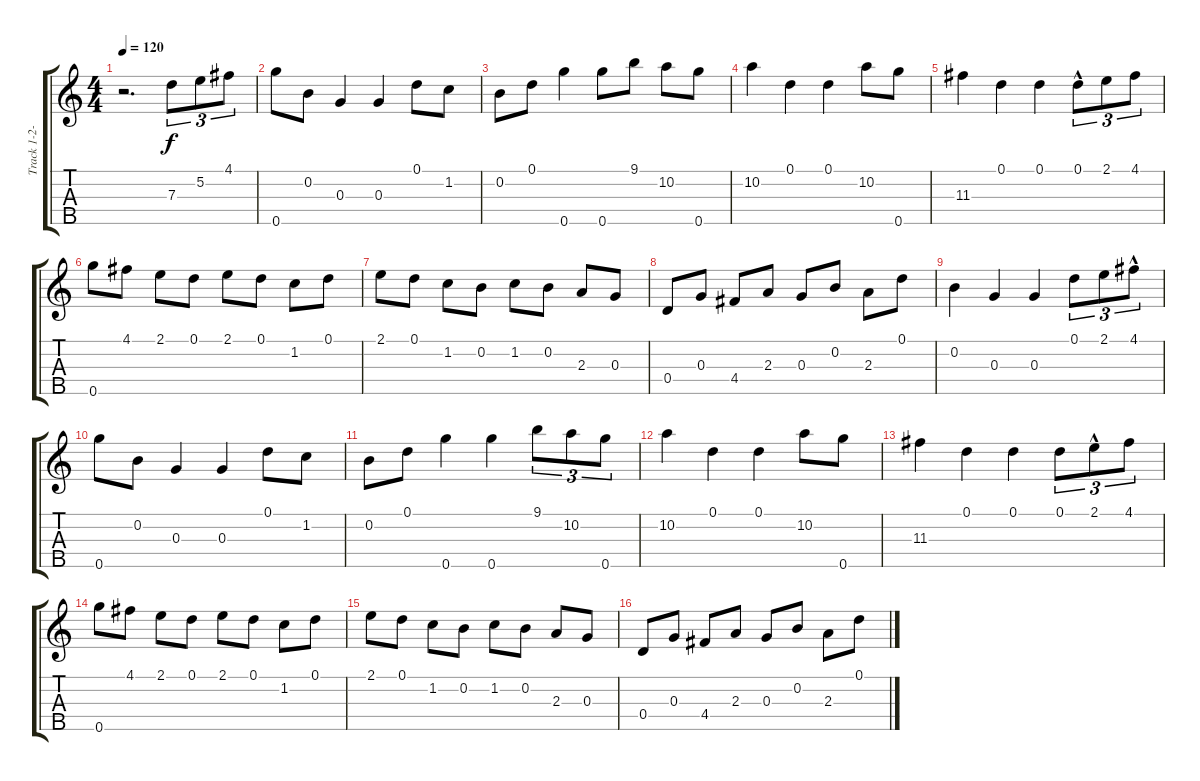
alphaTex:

\track ("Track 1-2-3-4-5" "Track 1-2-") {instrument banjo}
\staff {score tabs}
\tuning (D4 B3 G3 D3 G4) {hide}
\displaytranspose 12
\ts (4 4)
\tempo 120
\clef g2
\ks c
r.2{d dy f instrument banjo} 7.3.8{tu (3 2)} 5.2.8{tu (3 2)} 4.1.8{tu (3 2)} |
0.5.8 0.2.8 0.3.4 0.3.4 0.1.8 1.2.8 |
0.2.8 0.1.8 0.5.4 0.5.8 9.1.8 10.2.8 0.5.8 |
10.2.4 0.1.4 0.1.4 10.2.8 0.5.8 |
11.3.4 0.1.4 0.1.4 0.1{hac}.8{tu (3 2)} 2.1.8{tu (3 2)} 4.1.8{tu (3 2)} |
0.5.8 4.1.8 2.1.8 0.1.8 2.1.8 0.1.8 1.2.8 0.1.8 |
2.1.8 0.1.8 1.2.8 0.2.8 1.2.8 0.2.8 2.3.8 0.3.8 |
0.4.8 0.3.8 4.4.8 2.3.8 0.3.8 0.2.8 2.3.8 0.1.8 |
0.2.4 0.3.4 0.3.4 0.1.8{tu (3 2)} 2.1.8{tu (3 2)} 4.1{hac}.8{tu (3 2)} |
0.5.8 0.2.8 0.3.4 0.3.4 0.1.8 1.2.8 |
0.2.8 0.1.8 0.5.4 0.5.4 9.1.8{tu (3 2)} 10.2.8{tu (3 2)} 0.5.8{tu (3 2)} |
10.2.4 0.1.4 0.1.4 10.2.8 0.5.8 |
11.3.4 0.1.4 0.1.4 0.1.8{tu (3 2)} 2.1{hac}.8{tu (3 2)} 4.1.8{tu (3 2)} |
0.5.8 4.1.8 2.1.8 0.1.8 2.1.8 0.1.8 1.2.8 0.1.8 |
2.1.8 0.1.8 1.2.8 0.2.8 1.2.8 0.2.8 2.3.8 0.3.8 |
0.4.8 0.3.8 4.4.8 2.3.8 0.3.8 0.2.8 2.3.8 0.1.8
